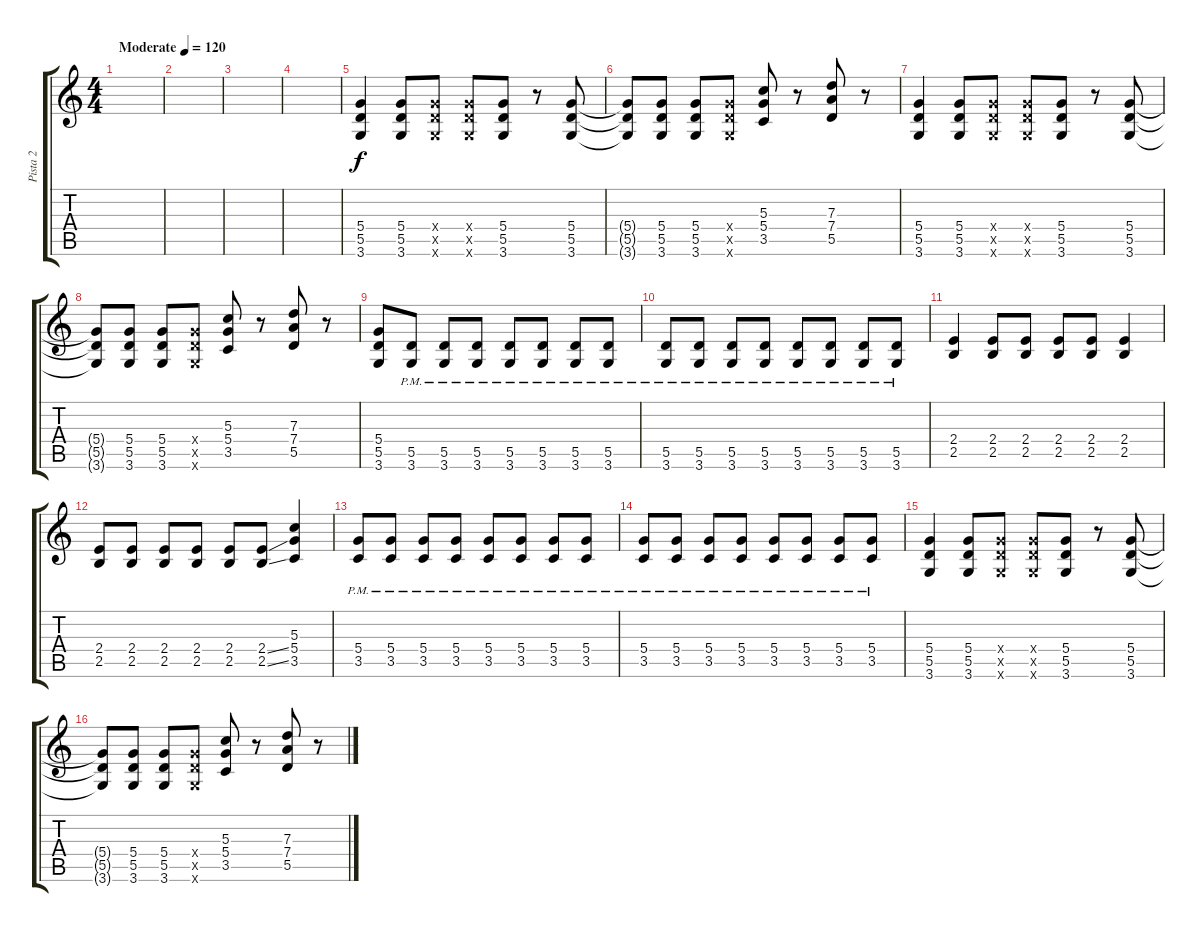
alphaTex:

\track ("Pista 2" "Pista 2") {instrument distortionguitar}
\staff {score tabs}
\tuning (E4 B3 G3 D3 A2 E2) {hide}
\ts (4 4)
\tempo (120 "Moderate")
\clef g2
\ks c
|
|
|
|
(5.4 5.5 3.6).4 (5.4 5.5 3.6).8 (5.4{x} 5.5{x} 3.6{x}).8 (5.4{x} 5.5{x} 3.6{x}).8 (5.4 5.5 3.6).8 r.8 (5.4 5.5 3.6).8 |
(5.4{t} 5.5{t} 3.6{t}).8 (5.4 5.5 3.6).8 (5.4 5.5 3.6).8 (5.4{x} 5.5{x} 3.6{x}).8 (5.3 5.4 3.5).8 r.8 (7.3 7.4 5.5).8 r.8 |
(5.4 5.5 3.6).4 (5.4 5.5 3.6).8 (5.4{x} 5.5{x} 3.6{x}).8 (5.4{x} 5.5{x} 3.6{x}).8 (5.4 5.5 3.6).8 r.8 (5.4 5.5 3.6).8 |
(5.4{t} 5.5{t} 3.6{t}).8 (5.4 5.5 3.6).8 (5.4 5.5 3.6).8 (5.4{x} 5.5{x} 3.6{x}).8 (5.3 5.4 3.5).8 r.8 (7.3 7.4 5.5).8 r.8 |
(5.4 5.5 3.6).8 (5.5{pm} 3.6{pm}).8 (5.5{pm} 3.6{pm}).8 (5.5{pm} 3.6{pm}).8 (5.5{pm} 3.6{pm}).8 (5.5{pm} 3.6{pm}).8 (5.5{pm} 3.6{pm}).8 (5.5{pm} 3.6{pm}).8 |
(5.5{pm} 3.6{pm}).8 (5.5{pm} 3.6{pm}).8 (5.5{pm} 3.6{pm}).8 (5.5{pm} 3.6{pm}).8 (5.5{pm} 3.6{pm}).8 (5.5{pm} 3.6{pm}).8 (5.5{pm} 3.6{pm}).8 (5.5{pm} 3.6{pm}).8 |
(2.4 2.5).4 (2.4 2.5).8 (2.4 2.5).8 (2.4 2.5).8 (2.4 2.5).8 (2.4 2.5).4 |
(2.4 2.5).8 (2.4 2.5).8 (2.4 2.5).8 (2.4 2.5).8 (2.4 2.5).8 (2.4{ss} 2.5{ss}).8 (5.3 5.4 3.5).4 |
(5.4{pm} 3.5{pm}).8 (5.4{pm} 3.5{pm}).8 (5.4{pm} 3.5{pm}).8 (5.4{pm} 3.5{pm}).8 (5.4{pm} 3.5{pm}).8 (5.4{pm} 3.5{pm}).8 (5.4{pm} 3.5{pm}).8 (5.4{pm} 3.5{pm}).8 |
(5.4{pm} 3.5{pm}).8 (5.4{pm} 3.5{pm}).8 (5.4{pm} 3.5{pm}).8 (5.4{pm} 3.5{pm}).8 (5.4{pm} 3.5{pm}).8 (5.4{pm} 3.5{pm}).8 (5.4{pm} 3.5{pm}).8 (5.4{pm} 3.5{pm}).8 |
(5.4 5.5 3.6).4 (5.4 5.5 3.6).8 (5.4{x} 5.5{x} 3.6{x}).8 (5.4{x} 5.5{x} 3.6{x}).8 (5.4 5.5 3.6).8 r.8 (5.4 5.5 3.6).8 |
(5.4{t} 5.5{t} 3.6{t}).8 (5.4 5.5 3.6).8 (5.4 5.5 3.6).8 (5.4{x} 5.5{x} 3.6{x}).8 (5.3 5.4 3.5).8 r.8 (7.3 7.4 5.5).8 r.8
